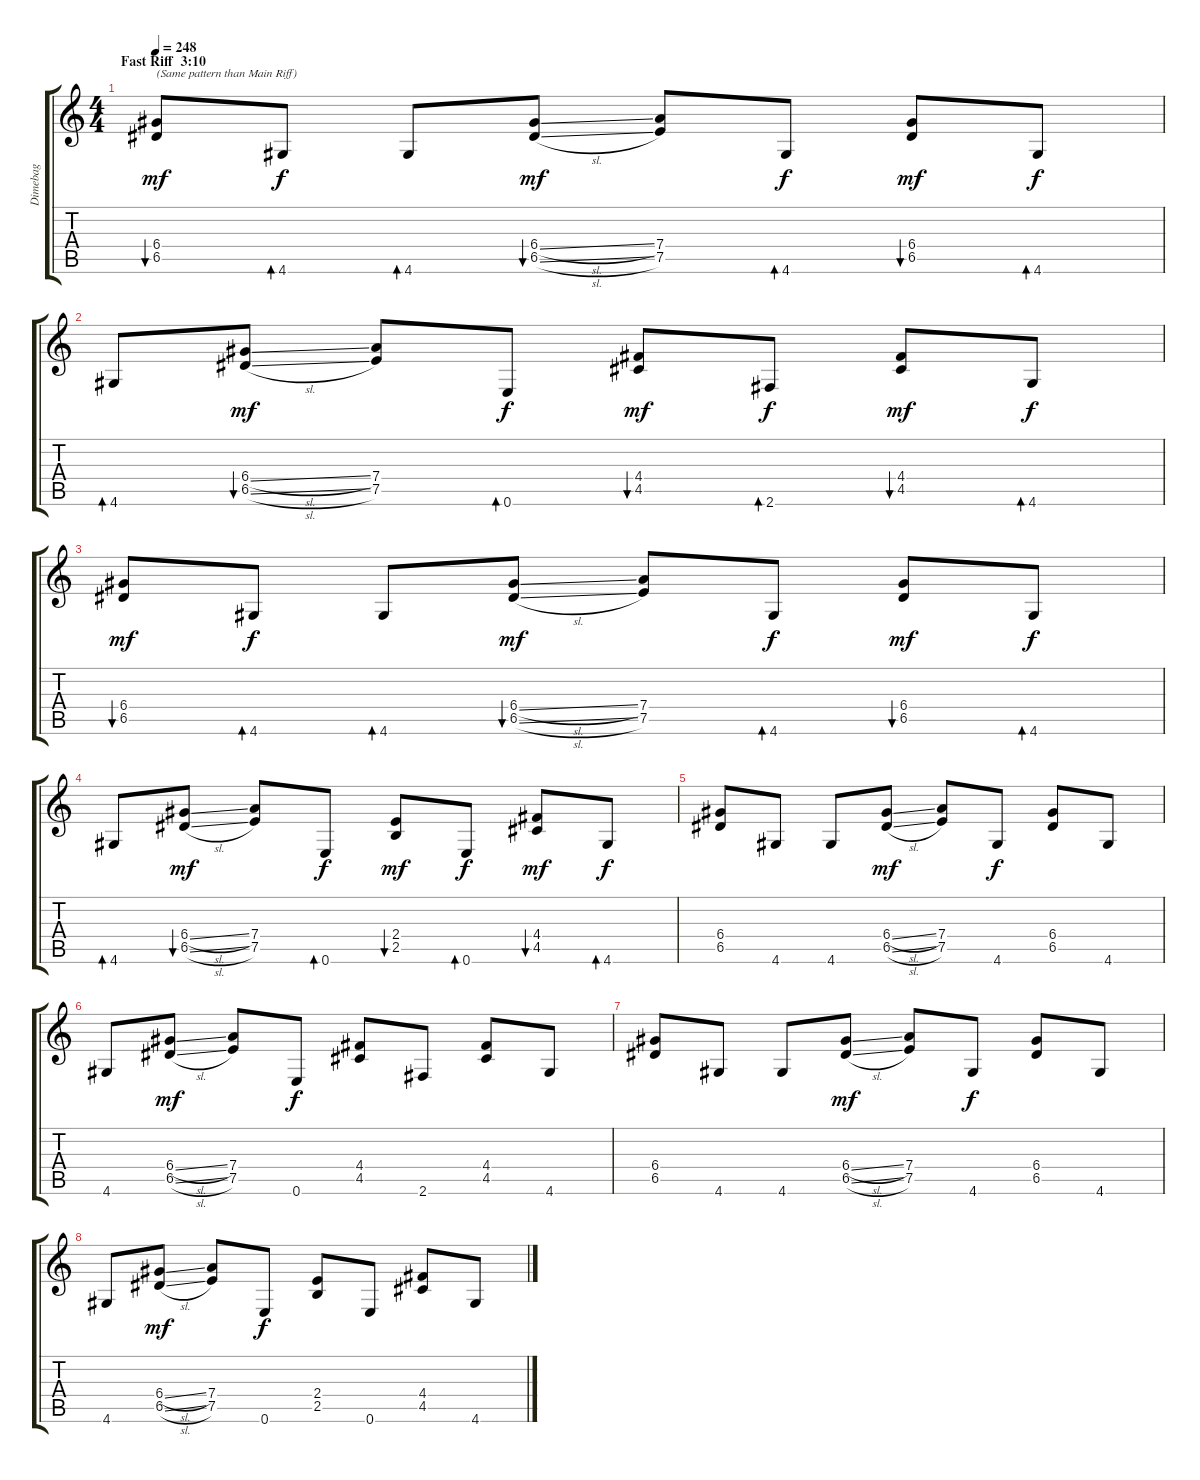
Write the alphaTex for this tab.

\track ("Dimebag" "Dimebag") {instrument distortionguitar}
\staff {score tabs}
\tuning (E4 B3 G3 D3 A2 E2) {hide}
\ts (4 4)
\section ("" "Fast Riff  3:10")
\tempo 248
\clef g2
\ks c
(6.4 6.5).8{bu 60 txt "(Same pattern than Main Riff)" dy mf volume 15} 4.6.8{bd 60 dy f} 4.6.8{bd 60} (6.4{sl} 6.5{sl}).8{bu 60 dy mf} (7.4 7.5).8 4.6.8{bd 60 dy f} (6.4 6.5).8{bu 60 dy mf} 4.6.8{bd 60 dy f} |
4.6.8{bd 60} (6.4{sl} 6.5{sl}).8{bu 60 dy mf} (7.4 7.5).8 0.6.8{bd 60 dy f} (4.4 4.5).8{bu 60 dy mf} 2.6.8{bd 60 dy f} (4.4 4.5).8{bu 60 dy mf} 4.6.8{bd 60 dy f} |
(6.4 6.5).8{bu 60 dy mf} 4.6.8{bd 60 dy f} 4.6.8{bd 60} (6.4{sl} 6.5{sl}).8{bu 60 dy mf} (7.4 7.5).8 4.6.8{bd 60 dy f} (6.4 6.5).8{bu 60 dy mf} 4.6.8{bd 60 dy f} |
4.6.8{bd 60} (6.4{sl} 6.5{sl}).8{bu 60 dy mf} (7.4 7.5).8 0.6.8{bd 60 dy f} (2.4 2.5).8{bu 60 dy mf} 0.6.8{bd 60 dy f} (4.4 4.5).8{bu 60 dy mf} 4.6.8{bd 60 dy f} |
(6.4 6.5).8 4.6.8 4.6.8 (6.4{sl} 6.5{sl}).8{dy mf} (7.4 7.5).8 4.6.8{dy f} (6.4 6.5).8 4.6.8 |
4.6.8 (6.4{sl} 6.5{sl}).8{dy mf} (7.4 7.5).8 0.6.8{dy f} (4.4 4.5).8 2.6.8 (4.4 4.5).8 4.6.8 |
(6.4 6.5).8 4.6.8 4.6.8 (6.4{sl} 6.5{sl}).8{dy mf} (7.4 7.5).8 4.6.8{dy f} (6.4 6.5).8 4.6.8 |
4.6.8 (6.4{sl} 6.5{sl}).8{dy mf} (7.4 7.5).8 0.6.8{dy f} (2.4 2.5).8 0.6.8 (4.4 4.5).8 4.6.8
